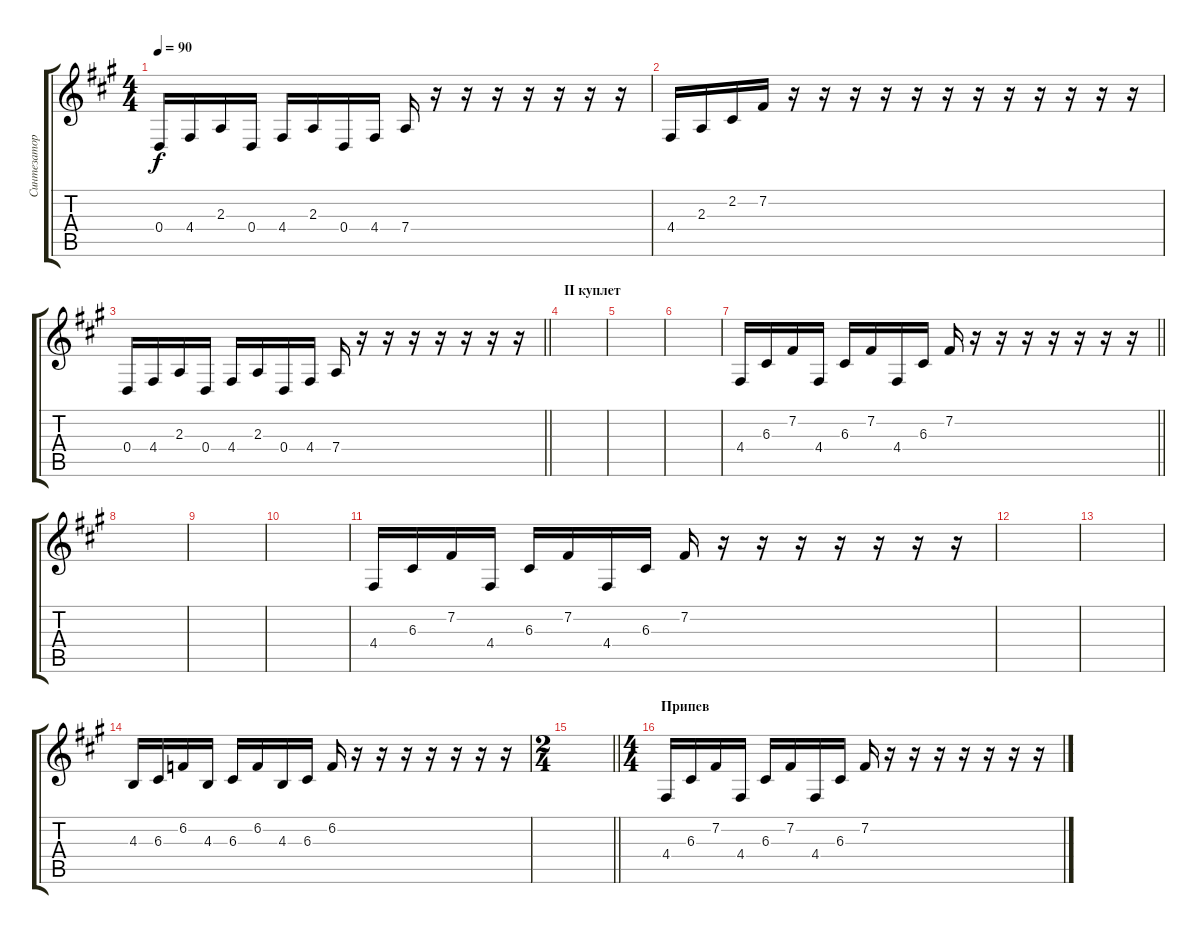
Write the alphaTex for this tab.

\track ("Синтезатор" "Синтезатор") {instrument pad3polysynth}
\staff {score tabs}
\tuning (E4 B3 G3 D3 A2 E2) {hide}
\ts (4 4)
\tempo 90
\clef g2
\ks f#minor
0.4.16{dy f} 4.4.16 2.3.16 0.4.16 4.4.16 2.3.16 0.4.16 4.4.16 7.4.16 r.16 r.16 r.16 r.16 r.16 r.16 r.16 |
4.4.16 2.3.16 2.2.16 7.2.16 r.16 r.16 r.16 r.16 r.16 r.16 r.16 r.16 r.16 r.16 r.16 r.16 |
\barLineRight lightlight
0.4.16 4.4.16 2.3.16 0.4.16 4.4.16 2.3.16 0.4.16 4.4.16 7.4.16 r.16 r.16 r.16 r.16 r.16 r.16 r.16 |
\section ("" "II куплет")
|
|
|
\barLineRight lightlight
4.4.16 6.3.16 7.2.16 4.4.16 6.3.16 7.2.16 4.4.16 6.3.16 7.2.16 r.16 r.16 r.16 r.16 r.16 r.16 r.16 |
|
|
|
4.4.16 6.3.16 7.2.16 4.4.16 6.3.16 7.2.16 4.4.16 6.3.16 7.2.16 r.16 r.16 r.16 r.16 r.16 r.16 r.16 |
|
|
4.3.16 6.3.16 6.2.16 4.3.16 6.3.16 6.2.16 4.3.16 6.3.16 6.2.16 r.16 r.16 r.16 r.16 r.16 r.16 r.16 |
\ts (2 4)
\barLineRight lightlight
|
\ts (4 4)
\section ("" "Припев")
4.4.16 6.3.16 7.2.16 4.4.16 6.3.16 7.2.16 4.4.16 6.3.16 7.2.16 r.16 r.16 r.16 r.16 r.16 r.16 r.16
